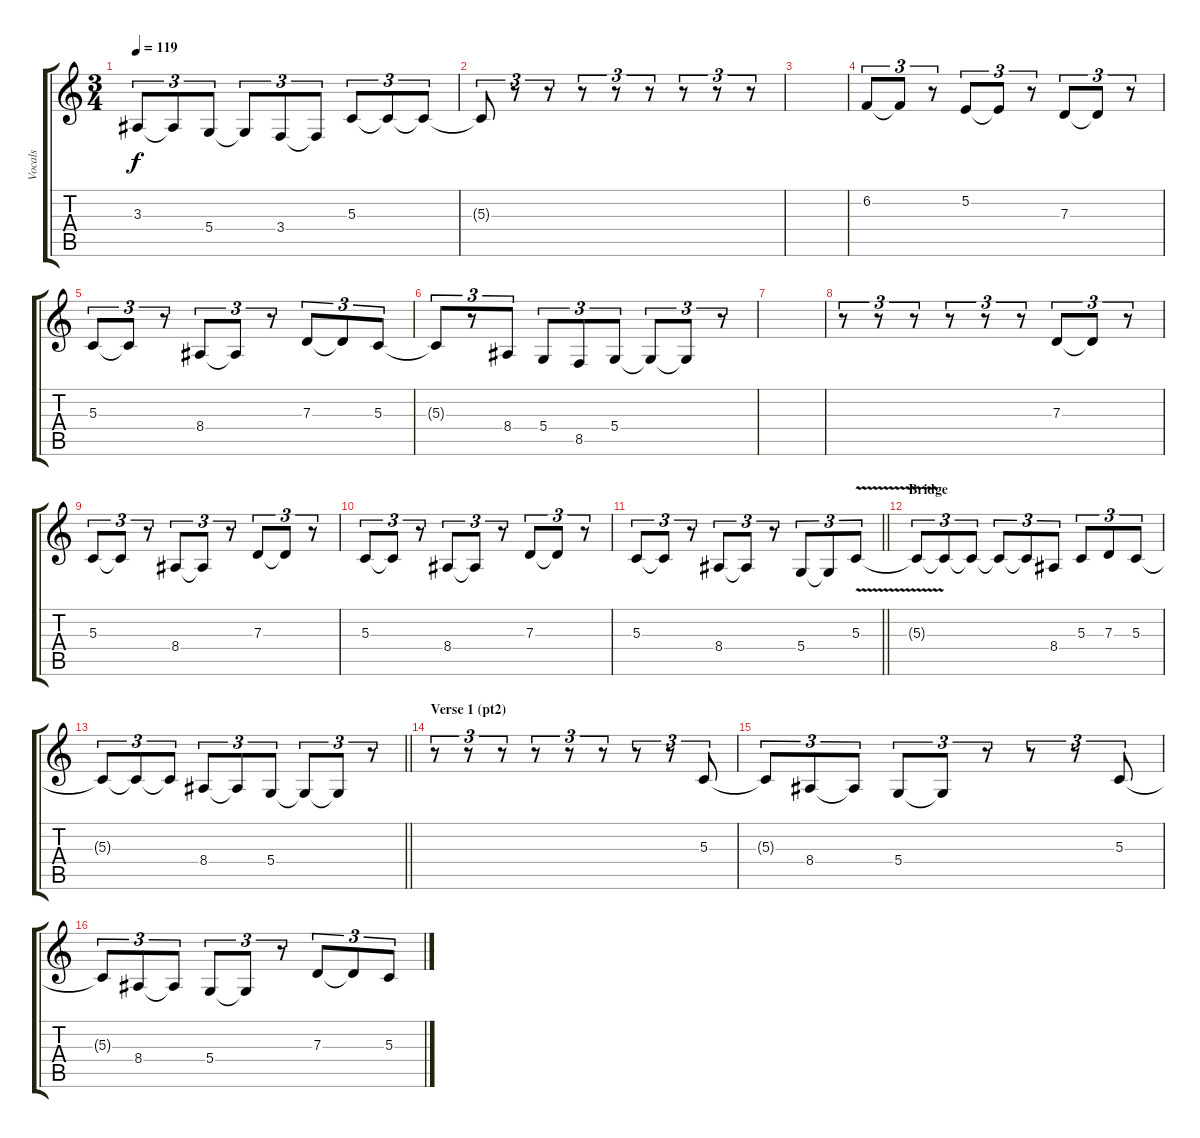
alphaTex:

\track ("Vocals" "Vocals") {instrument oboe}
\staff {score tabs}
\tuning (E4 B3 G3 D3 A2 E2) {hide}
\ts (3 4)
\tempo 119
\clef g2
\ks c
3.3.8{tu (3 2) dy f} 3.3{t}.8{tu (3 2)} 5.4.8{tu (3 2)} 5.4{t}.8{tu (3 2)} 3.4.8{tu (3 2)} 3.4{t}.8{tu (3 2)} 5.3.8{tu (3 2)} 5.3{t}.8{tu (3 2)} 5.3{t}.8{tu (3 2)} |
5.3{t}.8{tu (3 2)} r.8{tu (3 2)} r.8{tu (3 2)} r.8{tu (3 2)} r.8{tu (3 2)} r.8{tu (3 2)} r.8{tu (3 2)} r.8{tu (3 2)} r.8{tu (3 2)} |
|
6.2.8{tu (3 2)} 6.2{t}.8{tu (3 2)} r.8{tu (3 2)} 5.2.8{tu (3 2)} 5.2{t}.8{tu (3 2)} r.8{tu (3 2)} 7.3.8{tu (3 2)} 7.3{t}.8{tu (3 2)} r.8{tu (3 2)} |
5.3.8{tu (3 2)} 5.3{t}.8{tu (3 2)} r.8{tu (3 2)} 8.4.8{tu (3 2)} 8.4{t}.8{tu (3 2)} r.8{tu (3 2)} 7.3.8{tu (3 2)} 7.3{t}.8{tu (3 2)} 5.3.8{tu (3 2)} |
5.3{t}.8{tu (3 2)} r.8{tu (3 2)} 8.4.8{tu (3 2)} 5.4.8{tu (3 2)} 8.5.8{tu (3 2)} 5.4.8{tu (3 2)} 5.4{t}.8{tu (3 2)} 5.4{t}.8{tu (3 2)} r.8{tu (3 2)} |
|
r.8{tu (3 2)} r.8{tu (3 2)} r.8{tu (3 2)} r.8{tu (3 2)} r.8{tu (3 2)} r.8{tu (3 2)} 7.3.8{tu (3 2)} 7.3{t}.8{tu (3 2)} r.8{tu (3 2)} |
5.3.8{tu (3 2)} 5.3{t}.8{tu (3 2)} r.8{tu (3 2)} 8.4.8{tu (3 2)} 8.4{t}.8{tu (3 2)} r.8{tu (3 2)} 7.3.8{tu (3 2)} 7.3{t}.8{tu (3 2)} r.8{tu (3 2)} |
5.3.8{tu (3 2)} 5.3{t}.8{tu (3 2)} r.8{tu (3 2)} 8.4.8{tu (3 2)} 8.4{t}.8{tu (3 2)} r.8{tu (3 2)} 7.3.8{tu (3 2)} 7.3{t}.8{tu (3 2)} r.8{tu (3 2)} |
\barLineRight lightlight
5.3.8{tu (3 2)} 5.3{t}.8{tu (3 2)} r.8{tu (3 2)} 8.4.8{tu (3 2)} 8.4{t}.8{tu (3 2)} r.8{tu (3 2)} 5.4.8{tu (3 2)} 5.4{t}.8{tu (3 2)} 5.3{v}.8{tu (3 2)} |
\section ("" "Bridge")
5.3{t}.8{tu (3 2)} 5.3{t}.8{tu (3 2)} 5.3{t}.8{tu (3 2)} 5.3{t}.8{tu (3 2)} 5.3{t}.8{tu (3 2)} 8.4.8{tu (3 2)} 5.3.8{tu (3 2)} 7.3.8{tu (3 2)} 5.3.8{tu (3 2)} |
\barLineRight lightlight
5.3{t}.8{tu (3 2)} 5.3{t}.8{tu (3 2)} 5.3{t}.8{tu (3 2)} 8.4.8{tu (3 2)} 8.4{t}.8{tu (3 2)} 5.4.8{tu (3 2)} 5.4{t}.8{tu (3 2)} 5.4{t}.8{tu (3 2)} r.8{tu (3 2)} |
\section ("" "Verse 1 (pt2)")
r.8{tu (3 2)} r.8{tu (3 2)} r.8{tu (3 2)} r.8{tu (3 2)} r.8{tu (3 2)} r.8{tu (3 2)} r.8{tu (3 2)} r.8{tu (3 2)} 5.3.8{tu (3 2)} |
5.3{t}.8{tu (3 2)} 8.4.8{tu (3 2)} 8.4{t}.8{tu (3 2)} 5.4.8{tu (3 2)} 5.4{t}.8{tu (3 2)} r.8{tu (3 2)} r.8{tu (3 2)} r.8{tu (3 2)} 5.3.8{tu (3 2)} |
5.3{t}.8{tu (3 2)} 8.4.8{tu (3 2)} 8.4{t}.8{tu (3 2)} 5.4.8{tu (3 2)} 5.4{t}.8{tu (3 2)} r.8{tu (3 2)} 7.3.8{tu (3 2)} 7.3{t}.8{tu (3 2)} 5.3.8{tu (3 2)}
